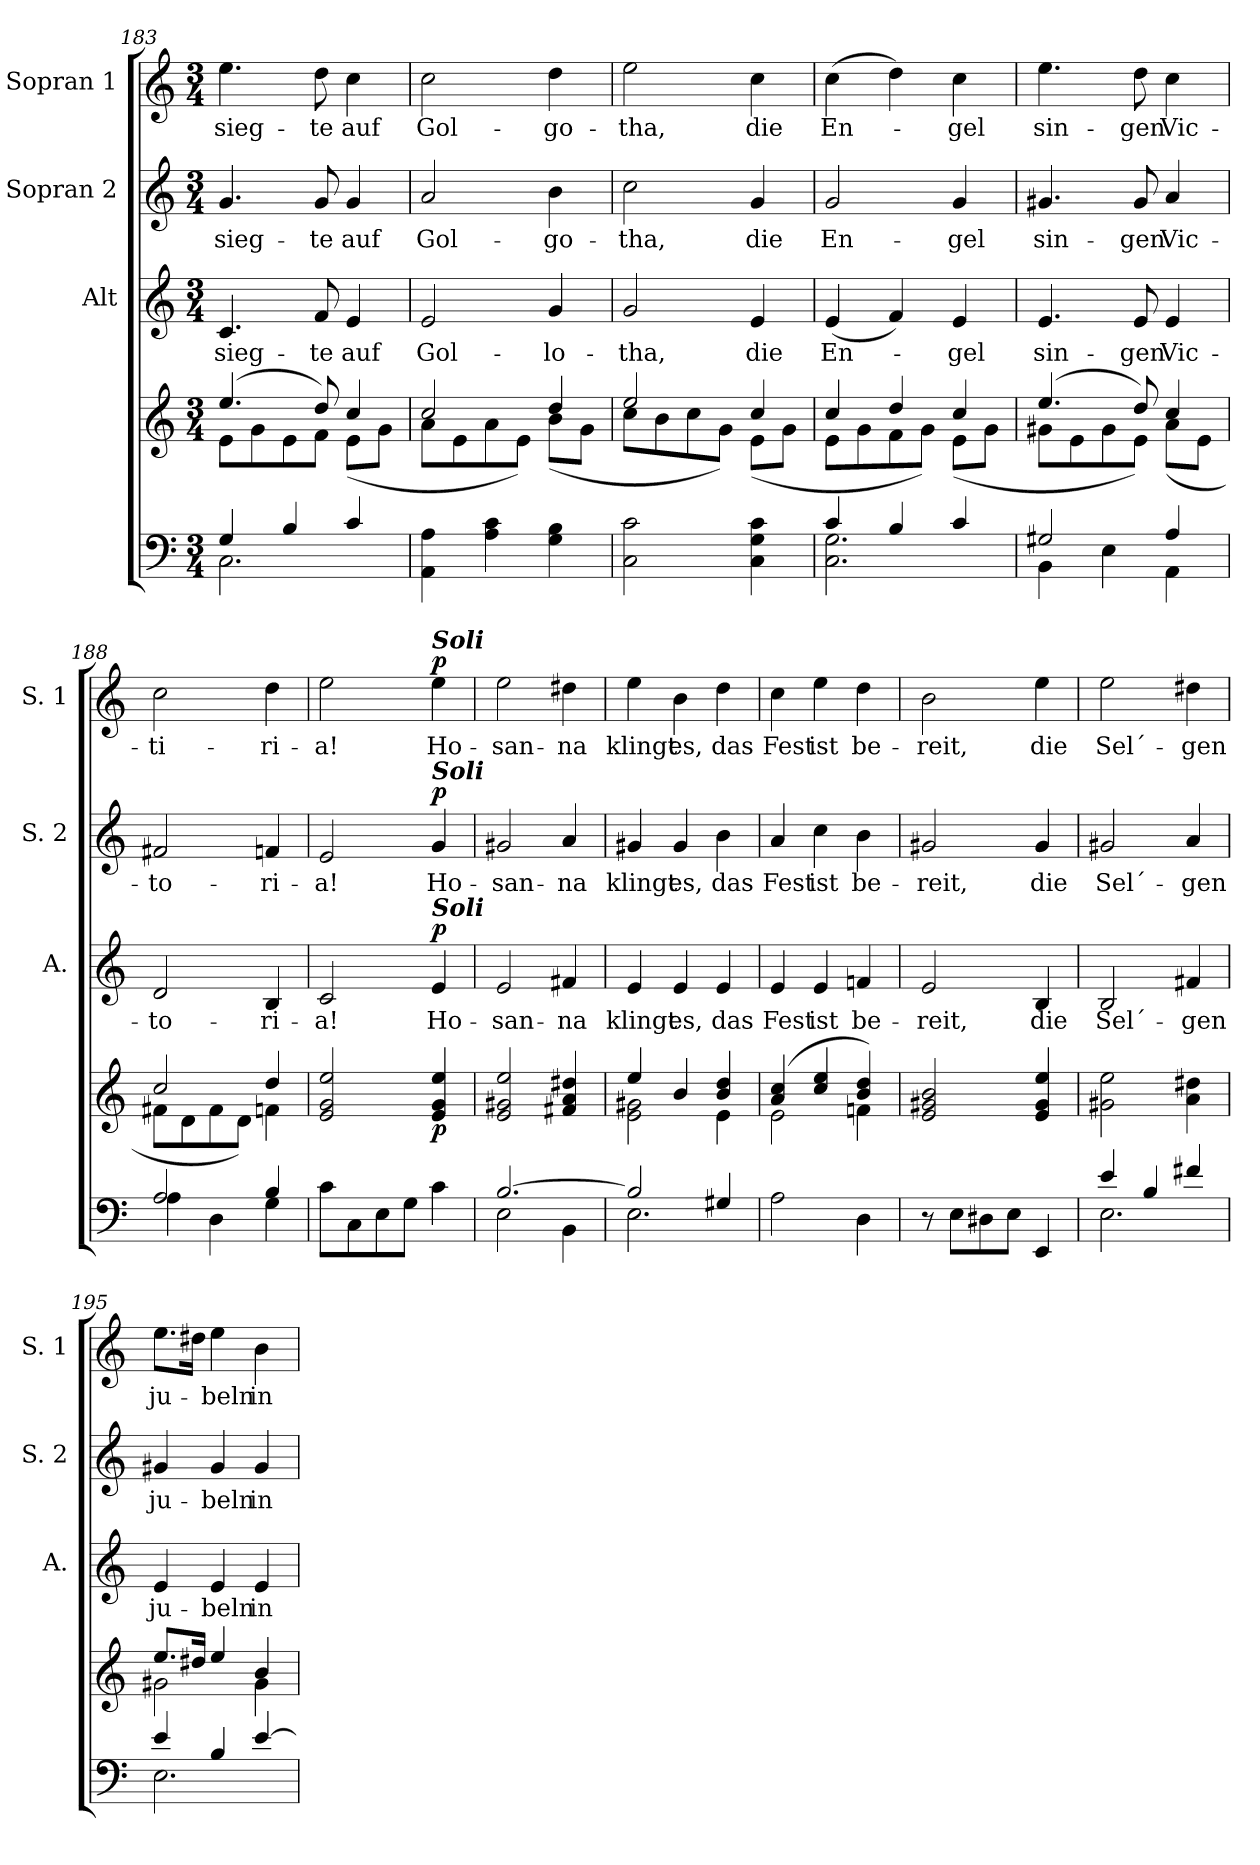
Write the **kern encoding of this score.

**kern	**kern	**dynam	**kern	**text	**dynam	**kern	**text	**dynam	**kern	**text	**dynam
*part4	*part4	*part4	*part3	*part3	*part3	*part2	*part2	*part2	*part1	*part1	*part1
*staff5	*staff4	*staff4/5	*staff3	*staff3	*staff3	*staff2	*staff2	*staff2	*staff1	*staff1	*staff1
*	*	*	*I"Alt	*	*	*I"Sopran 2	*	*	*I"Sopran 1	*	*
*	*	*	*I'A.	*	*	*I'S. 2	*	*	*I'S. 1	*	*
*clefF4	*clefG2	*	*clefG2	*	*	*clefG2	*	*	*clefG2	*	*
*k[]	*k[]	*	*k[]	*	*	*k[]	*	*	*k[]	*	*
*C:	*C:	*	*C:	*	*	*C:	*	*	*C:	*	*
*M3/4	*M3/4	*	*M3/4	*	*	*M3/4	*	*	*M3/4	*	*
=183	=183	=183	=183	=183	=183	=183	=183	=183	=183	=183	=183
*^	*^	*	*	*	*	*	*	*	*	*	*
!	!	!	!	!	!	!LO:LY:b	!	!	!LO:LY:b	!	!	!LO:LY:b	!
4G/	2.C\	(4.ee/	8e\L	.	4.c/	sieg-	.	4.g/	sieg-	.	4.ee\	sieg-	.
.	.	.	8g\	.	.	.	.	.	.	.	.	.	.
4B/	.	.	8e\	.	.	.	.	.	.	.	.	.	.
!	!	!	!	!	!	!LO:LY:b	!	!	!LO:LY:b	!	!	!LO:LY:b	!
.	.	8dd/)	8f\J	.	8f/	-te	.	8g/	-te	.	8dd\	-te	.
!	!	!	!	!	!	!LO:LY:b	!	!	!LO:LY:b	!	!	!LO:LY:b	!
4c/	.	4cc/	(<8e\L	.	4e/	auf	.	4g/	auf	.	4cc\	auf	.
.	.	.	8g\J	.	.	.	.	.	.	.	.	.	.
*v	*v	*	*	*	*	*	*	*	*	*	*	*	*
=184	=184	=184	=184	=184	=184	=184	=184	=184	=184	=184	=184	=184
!	!	!	!	!	!LO:LY:b	!	!	!LO:LY:b	!	!	!LO:LY:b	!
4AA\ 4A\	2cc/	8a\L	.	2e/	Gol-	.	2a/	Gol-	.	2cc\	Gol-	.
.	.	8e\	.	.	.	.	.	.	.	.	.	.
4A\ 4c\	.	8a\	.	.	.	.	.	.	.	.	.	.
.	.	8e\J)	.	.	.	.	.	.	.	.	.	.
!	!	!	!	!	!LO:LY:b	!	!	!LO:LY:b	!	!	!LO:LY:b	!
4G\ 4B\	4dd/	(<8b\L	.	4g/	-lo-	.	4b\	-go-	.	4dd\	-go-	.
.	.	8g\J	.	.	.	.	.	.	.	.	.	.
=185	=185	=185	=185	=185	=185	=185	=185	=185	=185	=185	=185	=185
!	!	!	!	!	!LO:LY:b	!	!	!LO:LY:b	!	!	!LO:LY:b	!
2C\ 2c\	2ee/	8cc\L	.	2g/	-tha,	.	2cc\	-tha,	.	2ee\	-tha,	.
.	.	8b\	.	.	.	.	.	.	.	.	.	.
.	.	8cc\	.	.	.	.	.	.	.	.	.	.
.	.	8g\J)	.	.	.	.	.	.	.	.	.	.
!	!	!	!	!	!LO:LY:b	!	!	!LO:LY:b	!	!	!LO:LY:b	!
4C\ 4G\ 4c\	4cc/	(<8e\L	.	4e/	die	.	4g/	die	.	4cc\	die	.
.	.	8g\J	.	.	.	.	.	.	.	.	.	.
=186	=186	=186	=186	=186	=186	=186	=186	=186	=186	=186	=186	=186
*^	*	*	*	*	*	*	*	*	*	*	*	*
!	!	!	!	!	!	!LO:LY:b	!	!	!LO:LY:b	!	!	!LO:LY:b	!
4c/	2.C\ 2.G\	4cc/	8e\L	.	(<4e/	En-	.	2g/	En-	.	(>4cc\	En-	.
.	.	.	8g\	.	.	.	.	.	.	.	.	.	.
4B/	.	4dd/	8f\	.	4f/)	.	.	.	.	.	4dd\)	.	.
.	.	.	8g\J)	.	.	.	.	.	.	.	.	.	.
!	!	!	!	!	!	!LO:LY:b	!	!	!LO:LY:b	!	!	!LO:LY:b	!
4c/	.	4cc/	(<8e\L	.	4e/	-gel	.	4g/	-gel	.	4cc\	-gel	.
.	.	.	8g\J	.	.	.	.	.	.	.	.	.	.
!!LO:PB:g=z
=187	=187	=187	=187	=187	=187	=187	=187	=187	=187	=187	=187	=187	=187
!	!	!	!	!	!	!LO:LY:b	!	!	!LO:LY:b	!	!	!LO:LY:b	!
2G#X/	4BB\	(4.ee/	8g#X\L	.	4.e/	sin-	.	4.g#X/	sin-	.	4.ee\	sin-	.
.	.	.	8e\	.	.	.	.	.	.	.	.	.	.
.	4E\	.	8g#\	.	.	.	.	.	.	.	.	.	.
!	!	!	!	!	!	!LO:LY:b	!	!	!LO:LY:b	!	!	!LO:LY:b	!
.	.	8dd/)	8e\J)	.	8e/	-gen	.	8g#/	-gen	.	8dd\	-gen	.
!	!	!	!	!	!	!LO:LY:b	!	!	!LO:LY:b	!	!	!LO:LY:b	!
4A/	4AA\	4cc/	(<8a\L	.	4e/	Vic-	.	4a/	Vic-	.	4cc\	Vic-	.
.	.	.	8e\J	.	.	.	.	.	.	.	.	.	.
=188	=188	=188	=188	=188	=188	=188	=188	=188	=188	=188	=188	=188	=188
!	!	!	!	!	!	!LO:LY:b	!	!	!LO:LY:b	!	!	!LO:LY:b	!
2A/	4A\	2cc/	8f#X\L	.	2d/	-to-	.	2f#X/	-to-	.	2cc\	-ti-	.
.	.	.	8d\	.	.	.	.	.	.	.	.	.	.
.	4D\	.	8f#\	.	.	.	.	.	.	.	.	.	.
.	.	.	8d\J)	.	.	.	.	.	.	.	.	.	.
!	!	!	!	!	!	!LO:LY:b	!	!	!LO:LY:b	!	!	!LO:LY:b	!
4B/	4G\	4dd/	4fn\	.	4B/	-ri-	.	4fn/	-ri-	.	4dd\	-ri-	.
=189	=189	=189	=189	=189	=189	=189	=189	=189	=189	=189	=189	=189	=189
!	!	!	!	!	!	!LO:LY:b	!	!	!LO:LY:b	!	!	!LO:LY:b	!
*v	*v	*	*	*	*	*	*	*	*	*	*	*	*
*	*v	*v	*	*	*	*	*	*	*	*	*	*
8c\L	2e/ 2g/ 2ee/	.	2c/	-a!	.	2e/	-a!	.	2ee\	-a!	.
8C\	.	.	.	.	.	.	.	.	.	.	.
8E\	.	.	.	.	.	.	.	.	.	.	.
8G\J	.	.	.	.	.	.	.	.	.	.	.
!	!	!	!	!	!	!	!	!	!LO:TX:a:Bi:t=Soli	!	!
!	!	!	!	!	!	!LO:TX:a:Bi:t=Soli	!	!	!	!	!
!	!	!	!LO:TX:a:Bi:t=Soli	!	!	!	!	!	!	!	!
!	!	!LO:DY:b	!	!LO:LY:b	!LO:DY:a	!	!LO:LY:b	!LO:DY:a	!	!LO:LY:b	!LO:DY:a
4c\	4e/ 4g/ 4ee/	p	4e/	Ho-	p	4g/	Ho-	p	4ee\	Ho-	p
=190	=190	=190	=190	=190	=190	=190	=190	=190	=190	=190	=190
*^	*	*	*	*	*	*	*	*	*	*	*
!	!	!	!	!	!LO:LY:b	!	!	!LO:LY:b	!	!	!LO:LY:b	!
[>2.B/	2E\	2e/ 2g#X/ 2ee/	.	2e/	-san-	.	2g#X/	-san-	.	2ee\	-san-	.
!	!	!	!	!	!LO:LY:b	!	!	!LO:LY:b	!	!	!LO:LY:b	!
.	4BB\	4f#X/ 4a/ 4dd#X/	.	4f#X/	-na	.	4a/	-na	.	4dd#X\	-na	.
=191	=191	=191	=191	=191	=191	=191	=191	=191	=191	=191	=191	=191
*	*	*^	*	*	*	*	*	*	*	*	*	*
!	!	!	!	!	!	!LO:LY:b	!	!	!LO:LY:b	!	!	!LO:LY:b	!
2B/]	2.E\	4ee/	2e\ 2g#X\	.	4e/	klingt	.	4g#X/	klingt	.	4ee\	klingt	.
!	!	!	!	!	!	!LO:LY:b	!	!	!LO:LY:b	!	!	!LO:LY:b	!
.	.	4b/	.	.	4e/	es,	.	4g#/	es,	.	4b\	es,	.
!	!	!	!	!	!	!LO:LY:b	!	!	!LO:LY:b	!	!	!LO:LY:b	!
4G#X/	.	4b/ 4dd/	4e\	.	4e/	das	.	4b\	das	.	4dd\	das	.
*v	*v	*	*	*	*	*	*	*	*	*	*	*	*
=192	=192	=192	=192	=192	=192	=192	=192	=192	=192	=192	=192	=192
!	!	!	!	!	!LO:LY:b	!	!	!LO:LY:b	!	!	!LO:LY:b	!
2A\	(4a/ 4cc/	2e\	.	4e/	Fest	.	4a/	Fest	.	4cc\	Fest	.
!	!	!	!	!	!LO:LY:b	!	!	!LO:LY:b	!	!	!LO:LY:b	!
.	4cc/ 4ee/	.	.	4e/	ist	.	4cc\	ist	.	4ee\	ist	.
!	!	!	!	!	!LO:LY:b	!	!	!LO:LY:b	!	!	!LO:LY:b	!
4D\	4b/ 4dd/)	4fn\	.	4fn/	be-	.	4b\	be-	.	4dd\	be-	.
=193	=193	=193	=193	=193	=193	=193	=193	=193	=193	=193	=193	=193
!	!	!	!	!	!LO:LY:b	!	!	!LO:LY:b	!	!	!LO:LY:b	!
*	*v	*v	*	*	*	*	*	*	*	*	*	*
8r	2e/ 2g#X/ 2b/	.	2e/	-reit,	.	2g#X/	-reit,	.	2b\	-reit,	.
8E\L	.	.	.	.	.	.	.	.	.	.	.
8D#X\	.	.	.	.	.	.	.	.	.	.	.
8E\J	.	.	.	.	.	.	.	.	.	.	.
!	!	!	!	!LO:LY:b	!	!	!LO:LY:b	!	!	!LO:LY:b	!
4EE/	4e/ 4g#/ 4ee/	.	4B/	die	.	4g#/	die	.	4ee\	die	.
!!LO:LB:g=z
=194	=194	=194	=194	=194	=194	=194	=194	=194	=194	=194	=194
*^	*	*	*	*	*	*	*	*	*	*	*
!	!	!	!	!	!LO:LY:b	!	!	!LO:LY:b	!	!	!LO:LY:b	!
4e/	2.E\	2g#X\ 2ee\	.	2B/	Sel´-	.	2g#X/	Sel´-	.	2ee\	Sel´-	.
4B/	.	.	.	.	.	.	.	.	.	.	.	.
!	!	!	!	!	!LO:LY:b	!	!	!LO:LY:b	!	!	!LO:LY:b	!
4f#X/	.	4a\ 4dd#X\	.	4f#X/	-gen	.	4a/	-gen	.	4dd#X\	-gen	.
=195	=195	=195	=195	=195	=195	=195	=195	=195	=195	=195	=195	=195
*	*	*^	*	*	*	*	*	*	*	*	*	*
!	!	!	!	!	!	!LO:LY:b	!	!	!LO:LY:b	!	!	!LO:LY:b	!
4e/	2.E\	8.ee/L	2g#X\	.	4e/	ju-	.	4g#X/	ju-	.	8.ee\L	ju-	.
.	.	16dd#X/Jk	.	.	.	.	.	.	.	.	16dd#X\Jk	.	.
!	!	!	!	!	!	!LO:LY:b	!	!	!LO:LY:b	!	!	!LO:LY:b	!
4B/	.	4ee/	.	.	4e/	-beln	.	4g#/	-beln	.	4ee\	-beln	.
!	!	!	!	!	!	!LO:LY:b	!	!	!LO:LY:b	!	!	!LO:LY:b	!
[>4e/	.	4b/	4g#\	.	4e/	in	.	4g#/	in	.	4b\	in	.
*v	*v	*	*	*	*	*	*	*	*	*	*	*	*
*	*v	*v	*	*	*	*	*	*	*	*	*	*
=	=	=	=	=	=	=	=	=	=	=	=
*-	*-	*-	*-	*-	*-	*-	*-	*-	*-	*-	*-
